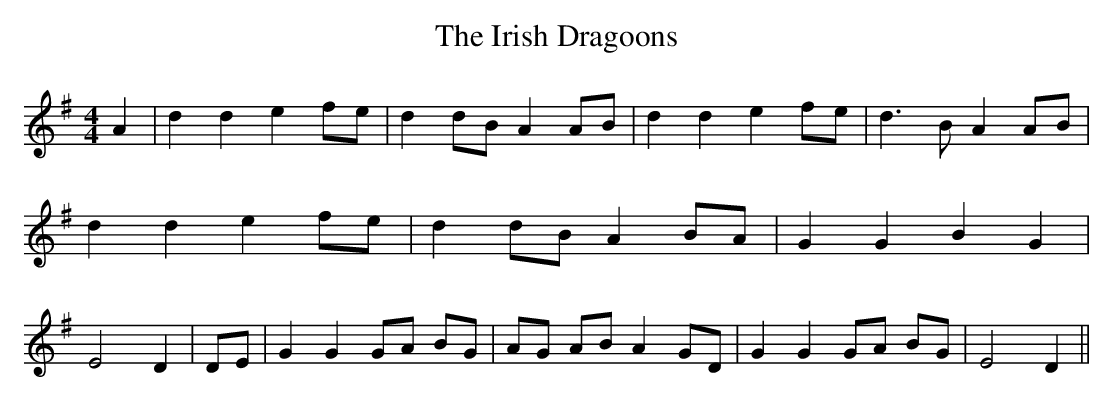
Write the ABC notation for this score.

X:1
T:The Irish Dragoons
M:4/4
L:1/8
K:G
 A2| d2 d2 e2f-e| d2 dB A2 AB| d2 d2 e2f-e| d3- B A2A-B| d2 d2 e2f-e|\
 d2d-B A2 BA| G2 G2 B2 G2| E4 D2| DE| G2 G2 GA BG| AG AB A2 GD| G2 G2 GA BG|\
 E4 D2||
